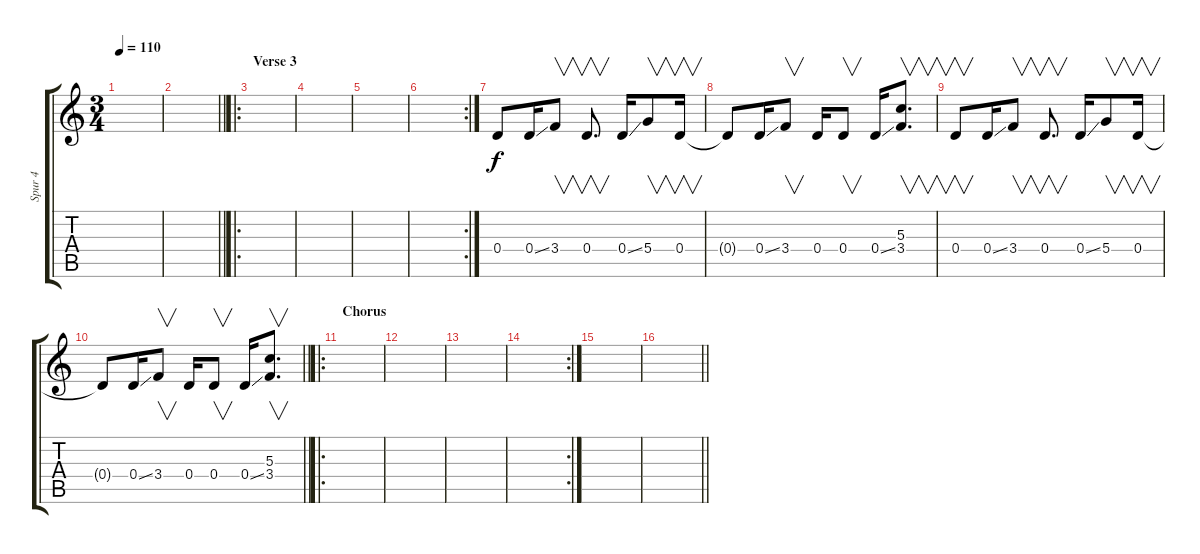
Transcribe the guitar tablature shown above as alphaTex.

\track ("Spur 4" "Spur 4") {instrument electricguitarclean}
\staff {score tabs}
\tuning (E4 B3 G3 D3 A2 D2) {hide}
\ts (3 4)
\tempo 110
\clef g2
\ks c
|
\barLineRight lightlight
|
\ro
\section ("" "Verse 3")
|
|
|
\rc 2
|
0.4.8 0.4{ss}.16 3.4.8{v} 0.4.8{v d} 0.4{ss}.16 5.4.8{v} 0.4.16{v} |
0.4{t}.8 0.4{ss}.16 3.4.8{v} 0.4.16 0.4.8{v} 0.4{ss}.16 (5.3 3.4).8{v d} |
0.4.8{v} 0.4{ss}.16 3.4.8{v} 0.4.8{v d} 0.4{ss}.16 5.4.8{v} 0.4.16{v} |
\barLineRight lightlight
0.4{t}.8 0.4{ss}.16 3.4.8{v} 0.4.16 0.4.8{v} 0.4{ss}.16 (5.3 3.4).8{v d} |
\ro
\section ("" "Chorus")
|
|
|
\rc 2
|
|
\barLineRight lightlight
